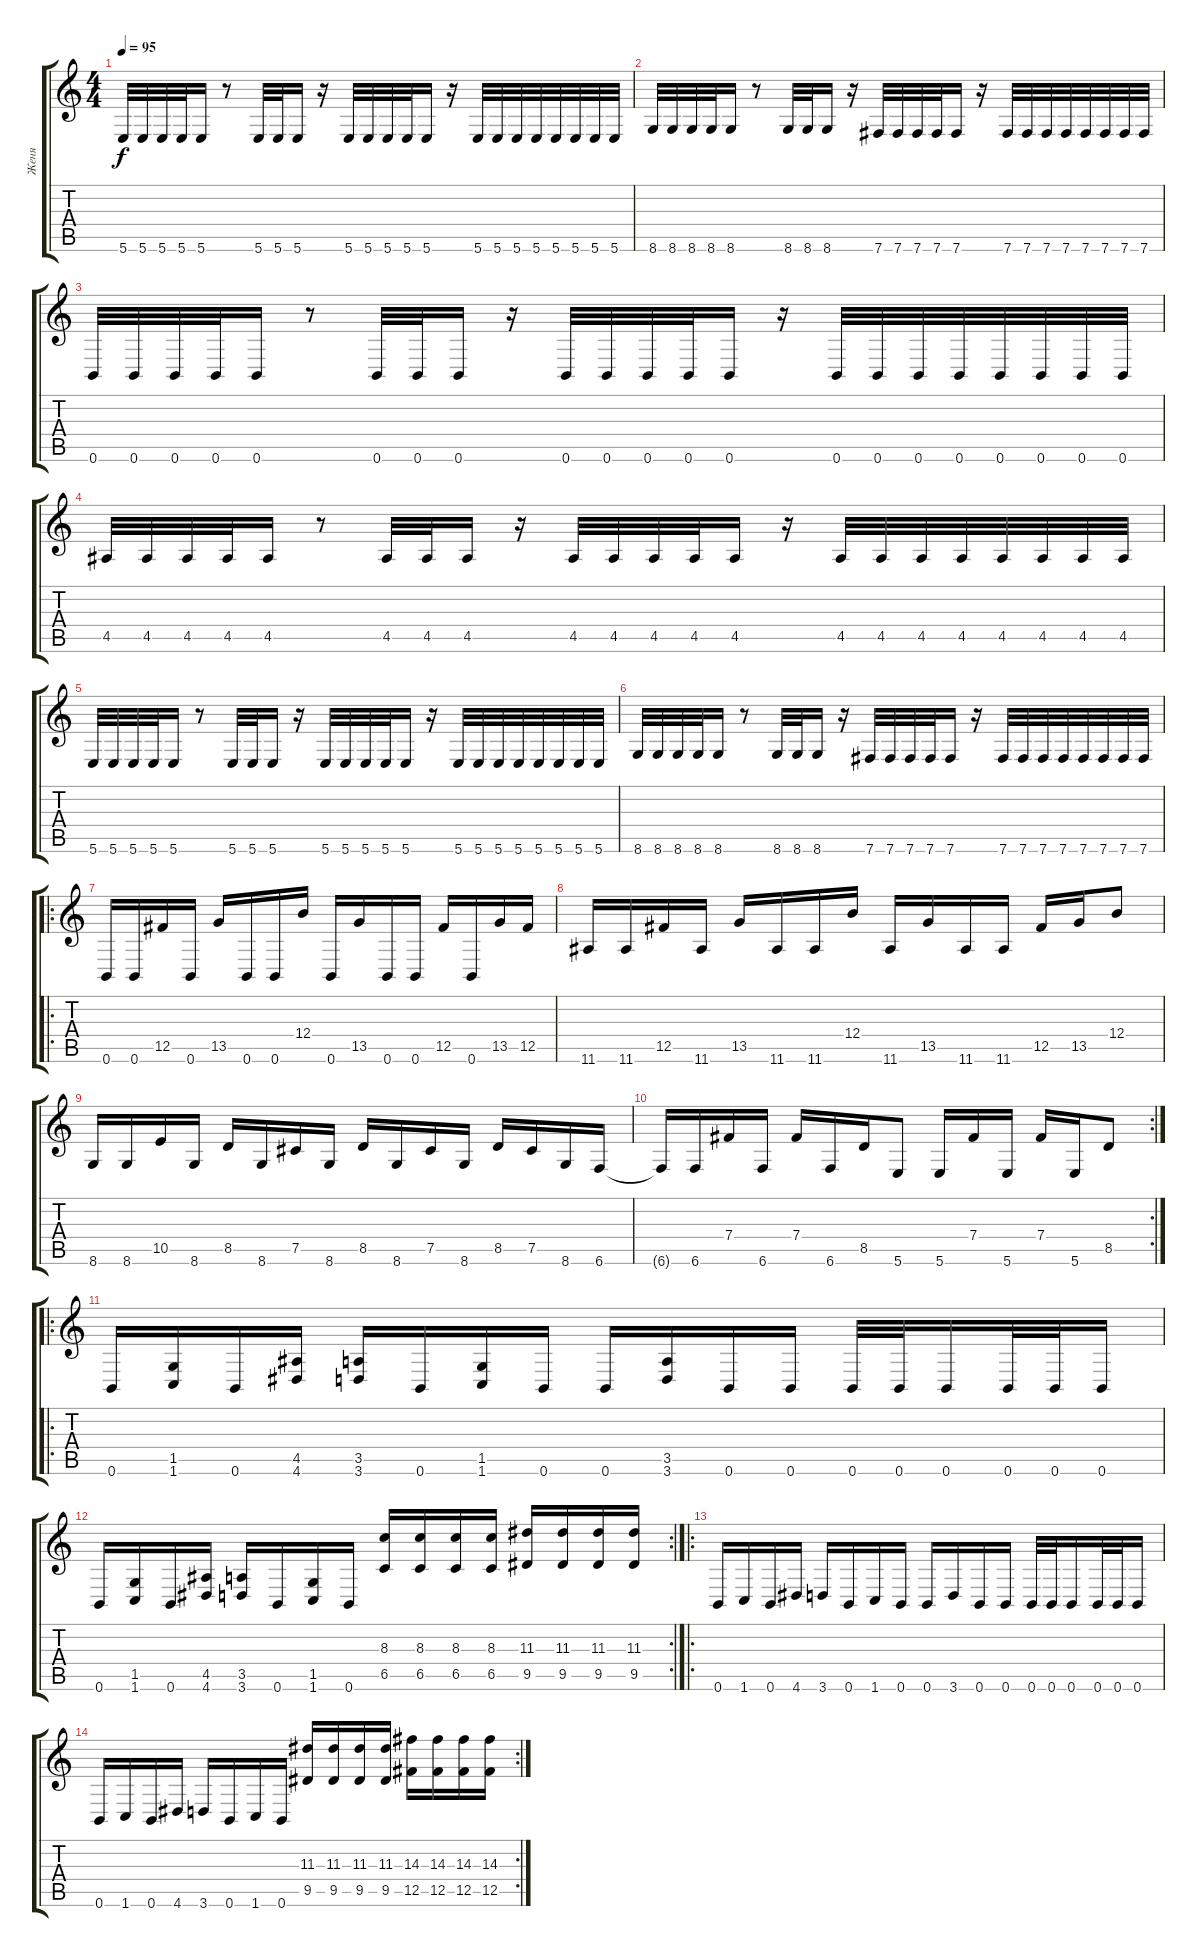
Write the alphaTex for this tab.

\track ("Женя" "Женя") {instrument distortionguitar}
\staff {score tabs}
\tuning (Db4 Ab3 E3 B2 Gb2 B1) {hide}
\ts (4 4)
\tempo 95
\clef g2
\ks c
5.6.32{dy f} 5.6.32 5.6.32 5.6.32 5.6.16 r.8 5.6.32 5.6.32 5.6.16 r.16 5.6.32 5.6.32 5.6.32 5.6.32 5.6.16 r.16 5.6.32 5.6.32 5.6.32 5.6.32 5.6.32 5.6.32 5.6.32 5.6.32 |
8.6.32 8.6.32 8.6.32 8.6.32 8.6.16 r.8 8.6.32 8.6.32 8.6.16 r.16 7.6.32 7.6.32 7.6.32 7.6.32 7.6.16 r.16 7.6.32 7.6.32 7.6.32 7.6.32 7.6.32 7.6.32 7.6.32 7.6.32 |
0.6.32 0.6.32 0.6.32 0.6.32 0.6.16 r.8 0.6.32 0.6.32 0.6.16 r.16 0.6.32 0.6.32 0.6.32 0.6.32 0.6.16 r.16 0.6.32 0.6.32 0.6.32 0.6.32 0.6.32 0.6.32 0.6.32 0.6.32 |
4.5.32 4.5.32 4.5.32 4.5.32 4.5.16 r.8 4.5.32 4.5.32 4.5.16 r.16 4.5.32 4.5.32 4.5.32 4.5.32 4.5.16 r.16 4.5.32 4.5.32 4.5.32 4.5.32 4.5.32 4.5.32 4.5.32 4.5.32 |
5.6.32 5.6.32 5.6.32 5.6.32 5.6.16 r.8 5.6.32 5.6.32 5.6.16 r.16 5.6.32 5.6.32 5.6.32 5.6.32 5.6.16 r.16 5.6.32 5.6.32 5.6.32 5.6.32 5.6.32 5.6.32 5.6.32 5.6.32 |
8.6.32 8.6.32 8.6.32 8.6.32 8.6.16 r.8 8.6.32 8.6.32 8.6.16 r.16 7.6.32 7.6.32 7.6.32 7.6.32 7.6.16 r.16 7.6.32 7.6.32 7.6.32 7.6.32 7.6.32 7.6.32 7.6.32 7.6.32 |
\ro
0.6.16 0.6.16 12.5.16 0.6.16 13.5.16 0.6.16 0.6.16 12.4.16 0.6.16 13.5.16 0.6.16 0.6.16 12.5.16 0.6.16 13.5.16 12.5.16 |
11.6.16 11.6.16 12.5.16 11.6.16 13.5.16 11.6.16 11.6.16 12.4.16 11.6.16 13.5.16 11.6.16 11.6.16 12.5.16 13.5.16 12.4.8 |
8.6.16 8.6.16 10.5.16 8.6.16 8.5.16 8.6.16 7.5.16 8.6.16 8.5.16 8.6.16 7.5.16 8.6.16 8.5.16 7.5.16 8.6.16 6.6.16 |
\rc 2
6.6{t}.16 6.6.16 7.4.16 6.6.16 7.4.16 6.6.16 8.5.16 5.6.8 5.6.16 7.4.16 5.6.16 7.4.16 5.6.16 8.5.8 |
\ro
0.6.16 (1.5 1.6).16 0.6.16 (4.5 4.6).16 (3.5 3.6).16 0.6.16 (1.5 1.6).16 0.6.16 0.6.16 (3.5 3.6).16 0.6.16 0.6.16 0.6.32 0.6.32 0.6.16 0.6.32 0.6.32 0.6.16 |
\rc 2
0.6.16 (1.5 1.6).16 0.6.16 (4.5 4.6).16 (3.5 3.6).16 0.6.16 (1.5 1.6).16 0.6.16 (8.3 6.5).16 (8.3 6.5).16 (8.3 6.5).16 (8.3 6.5).16 (11.3 9.5).16 (11.3 9.5).16 (11.3 9.5).16 (11.3 9.5).16 |
\ro
0.6.16 1.6.16 0.6.16 4.6.16 3.6.16 0.6.16 1.6.16 0.6.16 0.6.16 3.6.16 0.6.16 0.6.16 0.6.32 0.6.32 0.6.16 0.6.32 0.6.32 0.6.16 |
\rc 2
0.6.16 1.6.16 0.6.16 4.6.16 3.6.16 0.6.16 1.6.16 0.6.16 (11.3 9.5).16 (11.3 9.5).16 (11.3 9.5).16 (11.3 9.5).16 (14.3 12.5).16 (14.3 12.5).16 (14.3 12.5).16 (14.3 12.5).16
